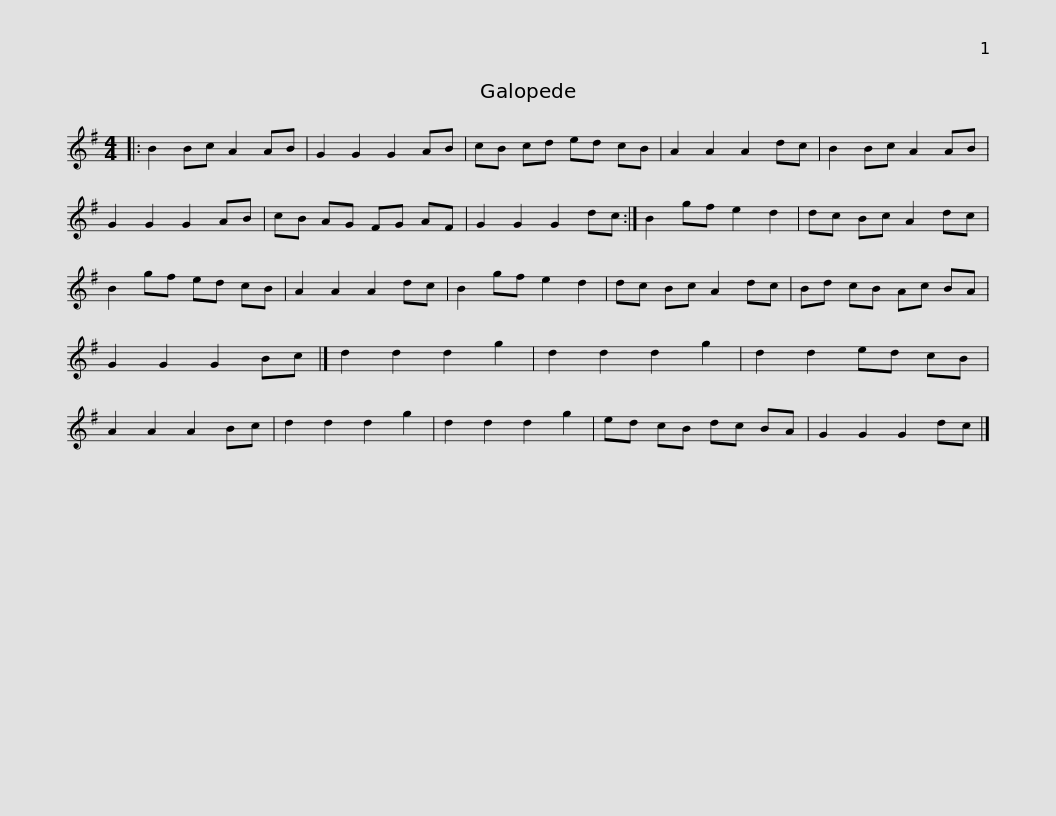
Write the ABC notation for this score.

X:1
L:1/8
M:4/4
I:linebreak $
K:G
V:1 treble
V:1
|: B2 Bc A2 AB | G2 G2 G2 AB | cB cd ed cB | A2 A2 A2 dc | B2 Bc A2 AB | %5
 G2 G2 G2 AB | cB AG FG AF |$ G2 G2 G2 dc :| B2 gf e2 d2 | dc Bc A2 dc | %10
 B2 gf ed cB | A2 A2 A2 dc | B2 gf e2 d2 | dc Bc A2 dc |$ Bd cB Ac BA | %15
 G2 G2 G2 Bc |] d2 d2 d2 g2 | d2 d2 d2 g2 | d2 d2 ed cB | A2 A2 A2 Bc | %20
 d2 d2 d2 g2 | d2 d2 d2 g2 |$ ed cB dc BA | G2 G2 G2 dc |] %24
